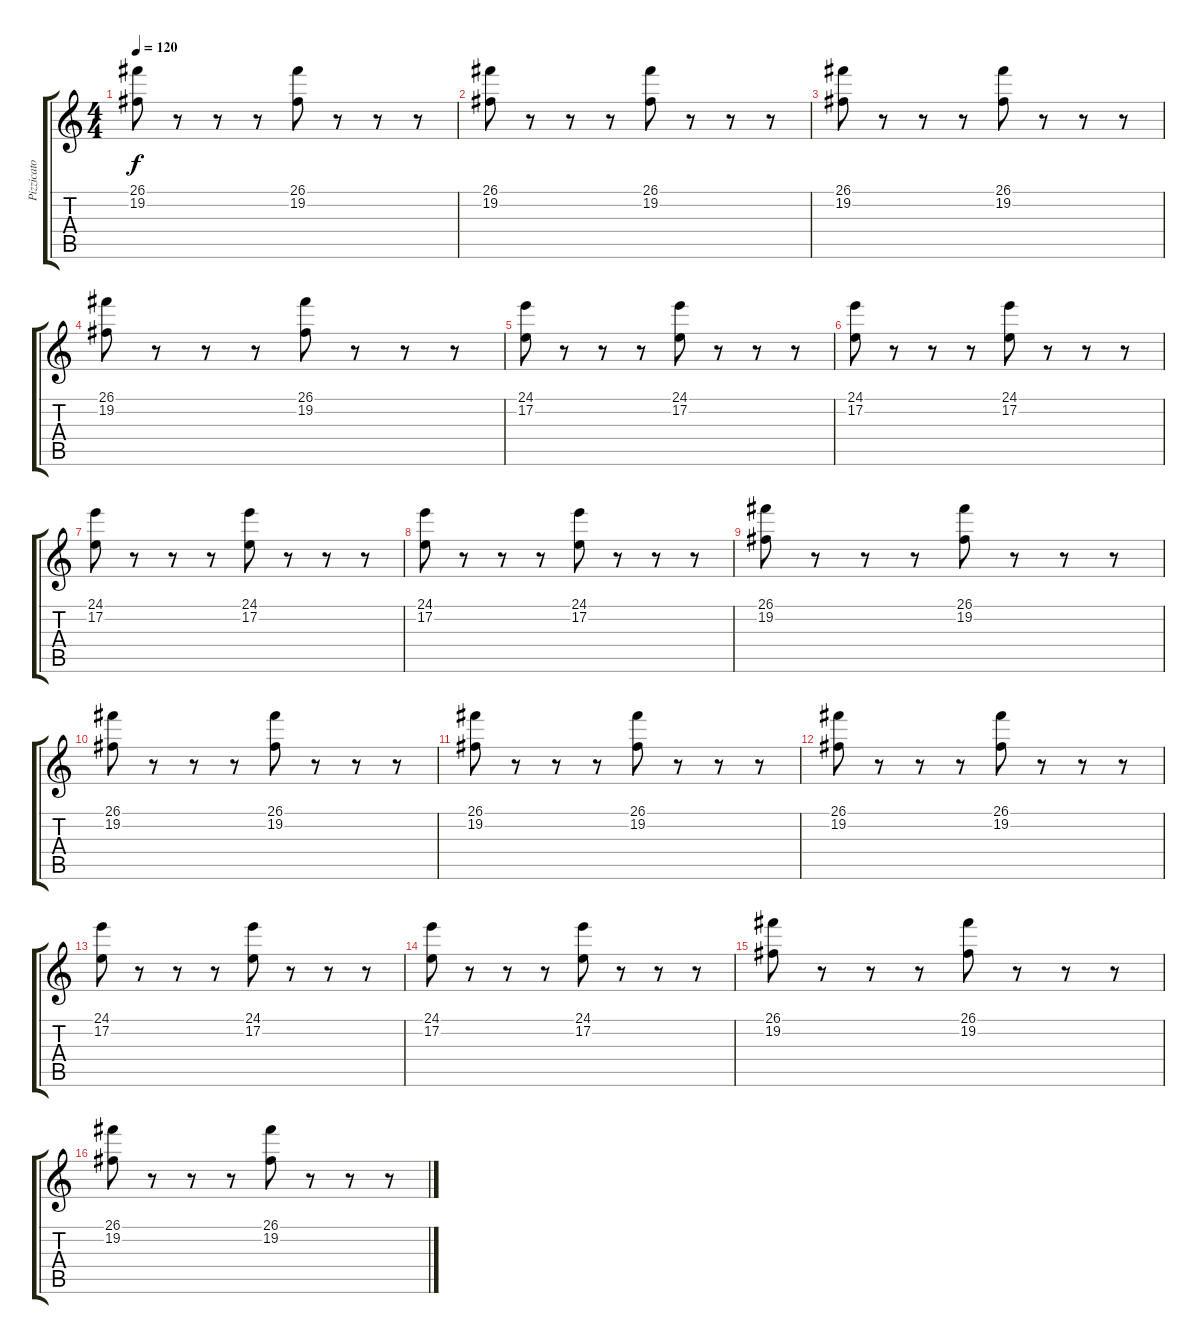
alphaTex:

\track ("Pizzicato" "Pizzicato") {instrument vibraphone}
\staff {score tabs}
\tuning (E4 B3 G3 D3 A2 E2) {hide}
\ts (4 4)
\tempo 120
\clef g2
\ks c
(26.1 19.2).8{dy f} r.8 r.8 r.8 (26.1 19.2).8 r.8 r.8 r.8 |
(26.1 19.2).8 r.8 r.8 r.8 (26.1 19.2).8 r.8 r.8 r.8 |
(26.1 19.2).8 r.8 r.8 r.8 (26.1 19.2).8 r.8 r.8 r.8 |
(26.1 19.2).8 r.8 r.8 r.8 (26.1 19.2).8 r.8 r.8 r.8 |
(24.1 17.2).8 r.8 r.8 r.8 (24.1 17.2).8 r.8 r.8 r.8 |
(24.1 17.2).8 r.8 r.8 r.8 (24.1 17.2).8 r.8 r.8 r.8 |
(24.1 17.2).8 r.8 r.8 r.8 (24.1 17.2).8 r.8 r.8 r.8 |
(24.1 17.2).8 r.8 r.8 r.8 (24.1 17.2).8 r.8 r.8 r.8 |
(26.1 19.2).8 r.8 r.8 r.8 (26.1 19.2).8 r.8 r.8 r.8 |
(26.1 19.2).8 r.8 r.8 r.8 (26.1 19.2).8 r.8 r.8 r.8 |
(26.1 19.2).8 r.8 r.8 r.8 (26.1 19.2).8 r.8 r.8 r.8 |
(26.1 19.2).8 r.8 r.8 r.8 (26.1 19.2).8 r.8 r.8 r.8 |
(24.1 17.2).8 r.8 r.8 r.8 (24.1 17.2).8 r.8 r.8 r.8 |
(24.1 17.2).8 r.8 r.8 r.8 (24.1 17.2).8 r.8 r.8 r.8 |
(26.1 19.2).8 r.8 r.8 r.8 (26.1 19.2).8 r.8 r.8 r.8 |
(26.1 19.2).8 r.8 r.8 r.8 (26.1 19.2).8 r.8 r.8 r.8
